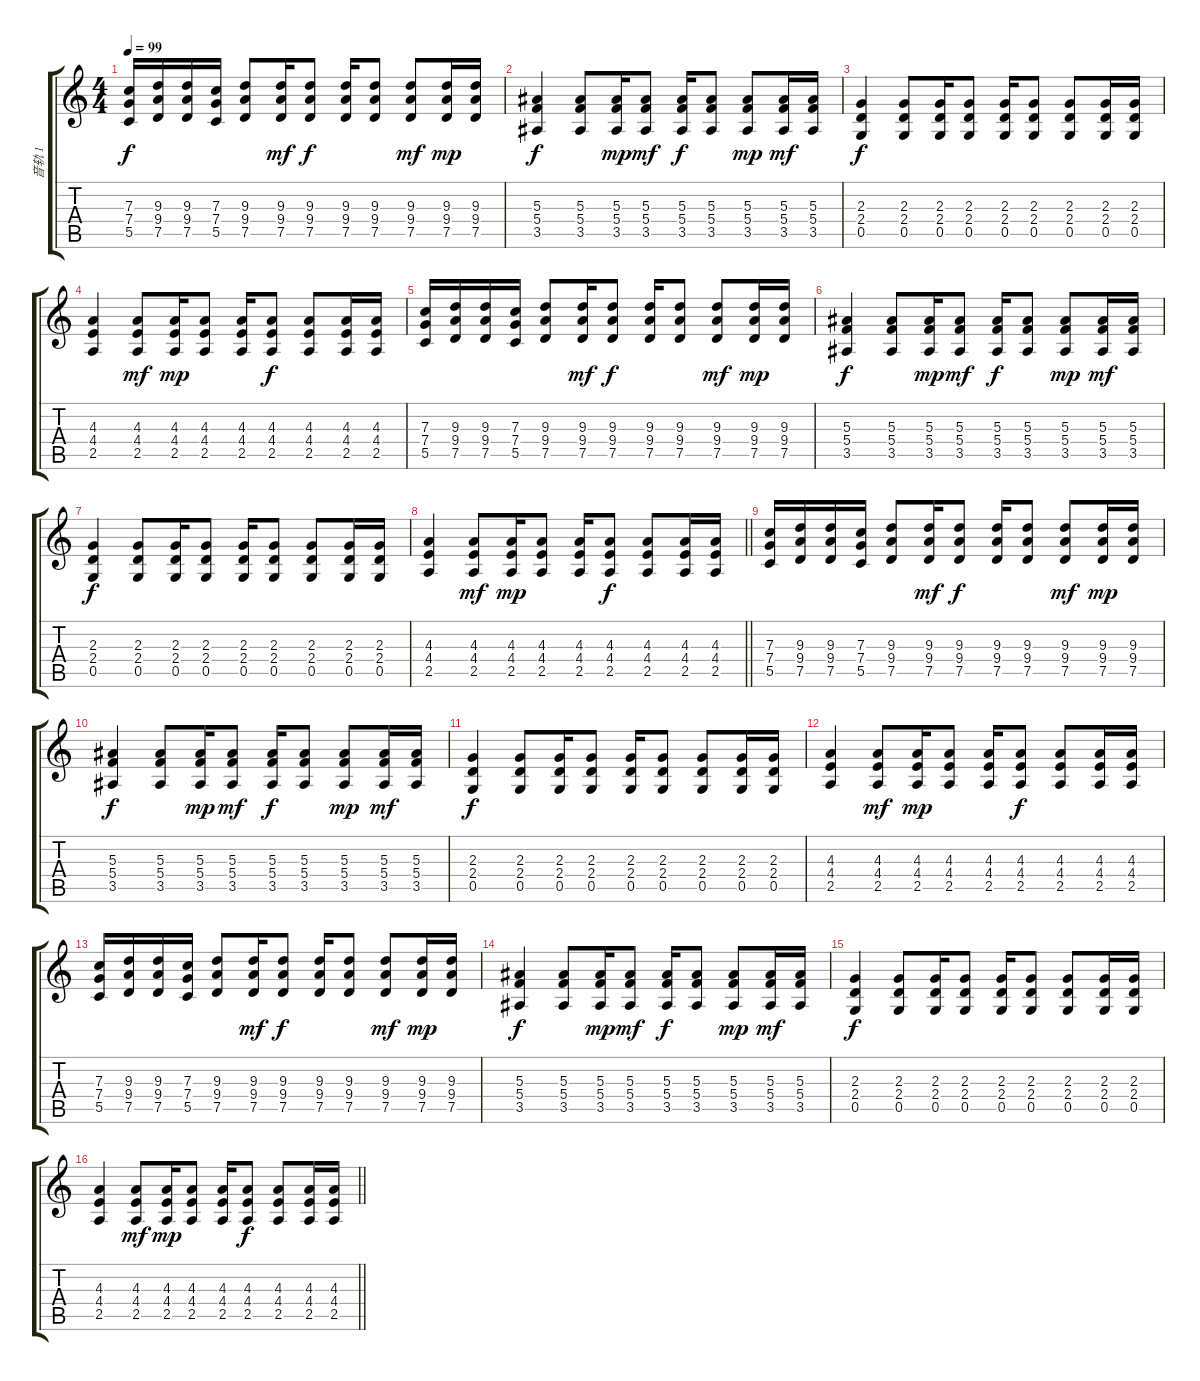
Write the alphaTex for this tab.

\track ("音轨 1" "音轨 1") {instrument overdrivenguitar}
\staff {score tabs}
\tuning (D4 A3 F3 C3 G2 C2) {hide}
\ts (4 4)
\tempo 99
\clef g2
\ks c
(7.3 7.4 5.5).16{dy f} (9.3 9.4 7.5).16 (9.3 9.4 7.5).16 (7.3 7.4 5.5).16 (9.3 9.4 7.5).8 (9.3 9.4 7.5).16{dy mf} (9.3 9.4 7.5).8{dy f} (9.3 9.4 7.5).16 (9.3 9.4 7.5).8 (9.3 9.4 7.5).8{dy mf} (9.3 9.4 7.5).16{dy mp} (9.3 9.4 7.5).16 |
(5.3 5.4 3.5).4{dy f} (5.3 5.4 3.5).8 (5.3 5.4 3.5).16{dy mp} (5.3 5.4 3.5).8{dy mf} (5.3 5.4 3.5).16{dy f} (5.3 5.4 3.5).8 (5.3 5.4 3.5).8{dy mp} (5.3 5.4 3.5).16{dy mf} (5.3 5.4 3.5).16 |
(2.3 2.4 0.5).4{dy f} (2.3 2.4 0.5).8 (2.3 2.4 0.5).16 (2.3 2.4 0.5).8 (2.3 2.4 0.5).16 (2.3 2.4 0.5).8 (2.3 2.4 0.5).8 (2.3 2.4 0.5).16 (2.3 2.4 0.5).16 |
(4.3 4.4 2.5).4 (4.3 4.4 2.5).8{dy mf} (4.3 4.4 2.5).16{dy mp} (4.3 4.4 2.5).8 (4.3 4.4 2.5).16 (4.3 4.4 2.5).8{dy f} (4.3 4.4 2.5).8 (4.3 4.4 2.5).16 (4.3 4.4 2.5).16 |
(7.3 7.4 5.5).16 (9.3 9.4 7.5).16 (9.3 9.4 7.5).16 (7.3 7.4 5.5).16 (9.3 9.4 7.5).8 (9.3 9.4 7.5).16{dy mf} (9.3 9.4 7.5).8{dy f} (9.3 9.4 7.5).16 (9.3 9.4 7.5).8 (9.3 9.4 7.5).8{dy mf} (9.3 9.4 7.5).16{dy mp} (9.3 9.4 7.5).16 |
(5.3 5.4 3.5).4{dy f} (5.3 5.4 3.5).8 (5.3 5.4 3.5).16{dy mp} (5.3 5.4 3.5).8{dy mf} (5.3 5.4 3.5).16{dy f} (5.3 5.4 3.5).8 (5.3 5.4 3.5).8{dy mp} (5.3 5.4 3.5).16{dy mf} (5.3 5.4 3.5).16 |
(2.3 2.4 0.5).4{dy f} (2.3 2.4 0.5).8 (2.3 2.4 0.5).16 (2.3 2.4 0.5).8 (2.3 2.4 0.5).16 (2.3 2.4 0.5).8 (2.3 2.4 0.5).8 (2.3 2.4 0.5).16 (2.3 2.4 0.5).16 |
\barLineRight lightlight
(4.3 4.4 2.5).4 (4.3 4.4 2.5).8{dy mf} (4.3 4.4 2.5).16{dy mp} (4.3 4.4 2.5).8 (4.3 4.4 2.5).16 (4.3 4.4 2.5).8{dy f} (4.3 4.4 2.5).8 (4.3 4.4 2.5).16 (4.3 4.4 2.5).16 |
(7.3 7.4 5.5).16 (9.3 9.4 7.5).16 (9.3 9.4 7.5).16 (7.3 7.4 5.5).16 (9.3 9.4 7.5).8 (9.3 9.4 7.5).16{dy mf} (9.3 9.4 7.5).8{dy f} (9.3 9.4 7.5).16 (9.3 9.4 7.5).8 (9.3 9.4 7.5).8{dy mf} (9.3 9.4 7.5).16{dy mp} (9.3 9.4 7.5).16 |
(5.3 5.4 3.5).4{dy f} (5.3 5.4 3.5).8 (5.3 5.4 3.5).16{dy mp} (5.3 5.4 3.5).8{dy mf} (5.3 5.4 3.5).16{dy f} (5.3 5.4 3.5).8 (5.3 5.4 3.5).8{dy mp} (5.3 5.4 3.5).16{dy mf} (5.3 5.4 3.5).16 |
(2.3 2.4 0.5).4{dy f} (2.3 2.4 0.5).8 (2.3 2.4 0.5).16 (2.3 2.4 0.5).8 (2.3 2.4 0.5).16 (2.3 2.4 0.5).8 (2.3 2.4 0.5).8 (2.3 2.4 0.5).16 (2.3 2.4 0.5).16 |
(4.3 4.4 2.5).4 (4.3 4.4 2.5).8{dy mf} (4.3 4.4 2.5).16{dy mp} (4.3 4.4 2.5).8 (4.3 4.4 2.5).16 (4.3 4.4 2.5).8{dy f} (4.3 4.4 2.5).8 (4.3 4.4 2.5).16 (4.3 4.4 2.5).16 |
(7.3 7.4 5.5).16 (9.3 9.4 7.5).16 (9.3 9.4 7.5).16 (7.3 7.4 5.5).16 (9.3 9.4 7.5).8 (9.3 9.4 7.5).16{dy mf} (9.3 9.4 7.5).8{dy f} (9.3 9.4 7.5).16 (9.3 9.4 7.5).8 (9.3 9.4 7.5).8{dy mf} (9.3 9.4 7.5).16{dy mp} (9.3 9.4 7.5).16 |
(5.3 5.4 3.5).4{dy f} (5.3 5.4 3.5).8 (5.3 5.4 3.5).16{dy mp} (5.3 5.4 3.5).8{dy mf} (5.3 5.4 3.5).16{dy f} (5.3 5.4 3.5).8 (5.3 5.4 3.5).8{dy mp} (5.3 5.4 3.5).16{dy mf} (5.3 5.4 3.5).16 |
(2.3 2.4 0.5).4{dy f} (2.3 2.4 0.5).8 (2.3 2.4 0.5).16 (2.3 2.4 0.5).8 (2.3 2.4 0.5).16 (2.3 2.4 0.5).8 (2.3 2.4 0.5).8 (2.3 2.4 0.5).16 (2.3 2.4 0.5).16{txt ""} |
\barLineRight lightlight
(4.3 4.4 2.5).4 (4.3 4.4 2.5).8{dy mf} (4.3 4.4 2.5).16{dy mp} (4.3 4.4 2.5).8 (4.3 4.4 2.5).16 (4.3 4.4 2.5).8{dy f} (4.3 4.4 2.5).8 (4.3 4.4 2.5).16 (4.3 4.4 2.5).16
